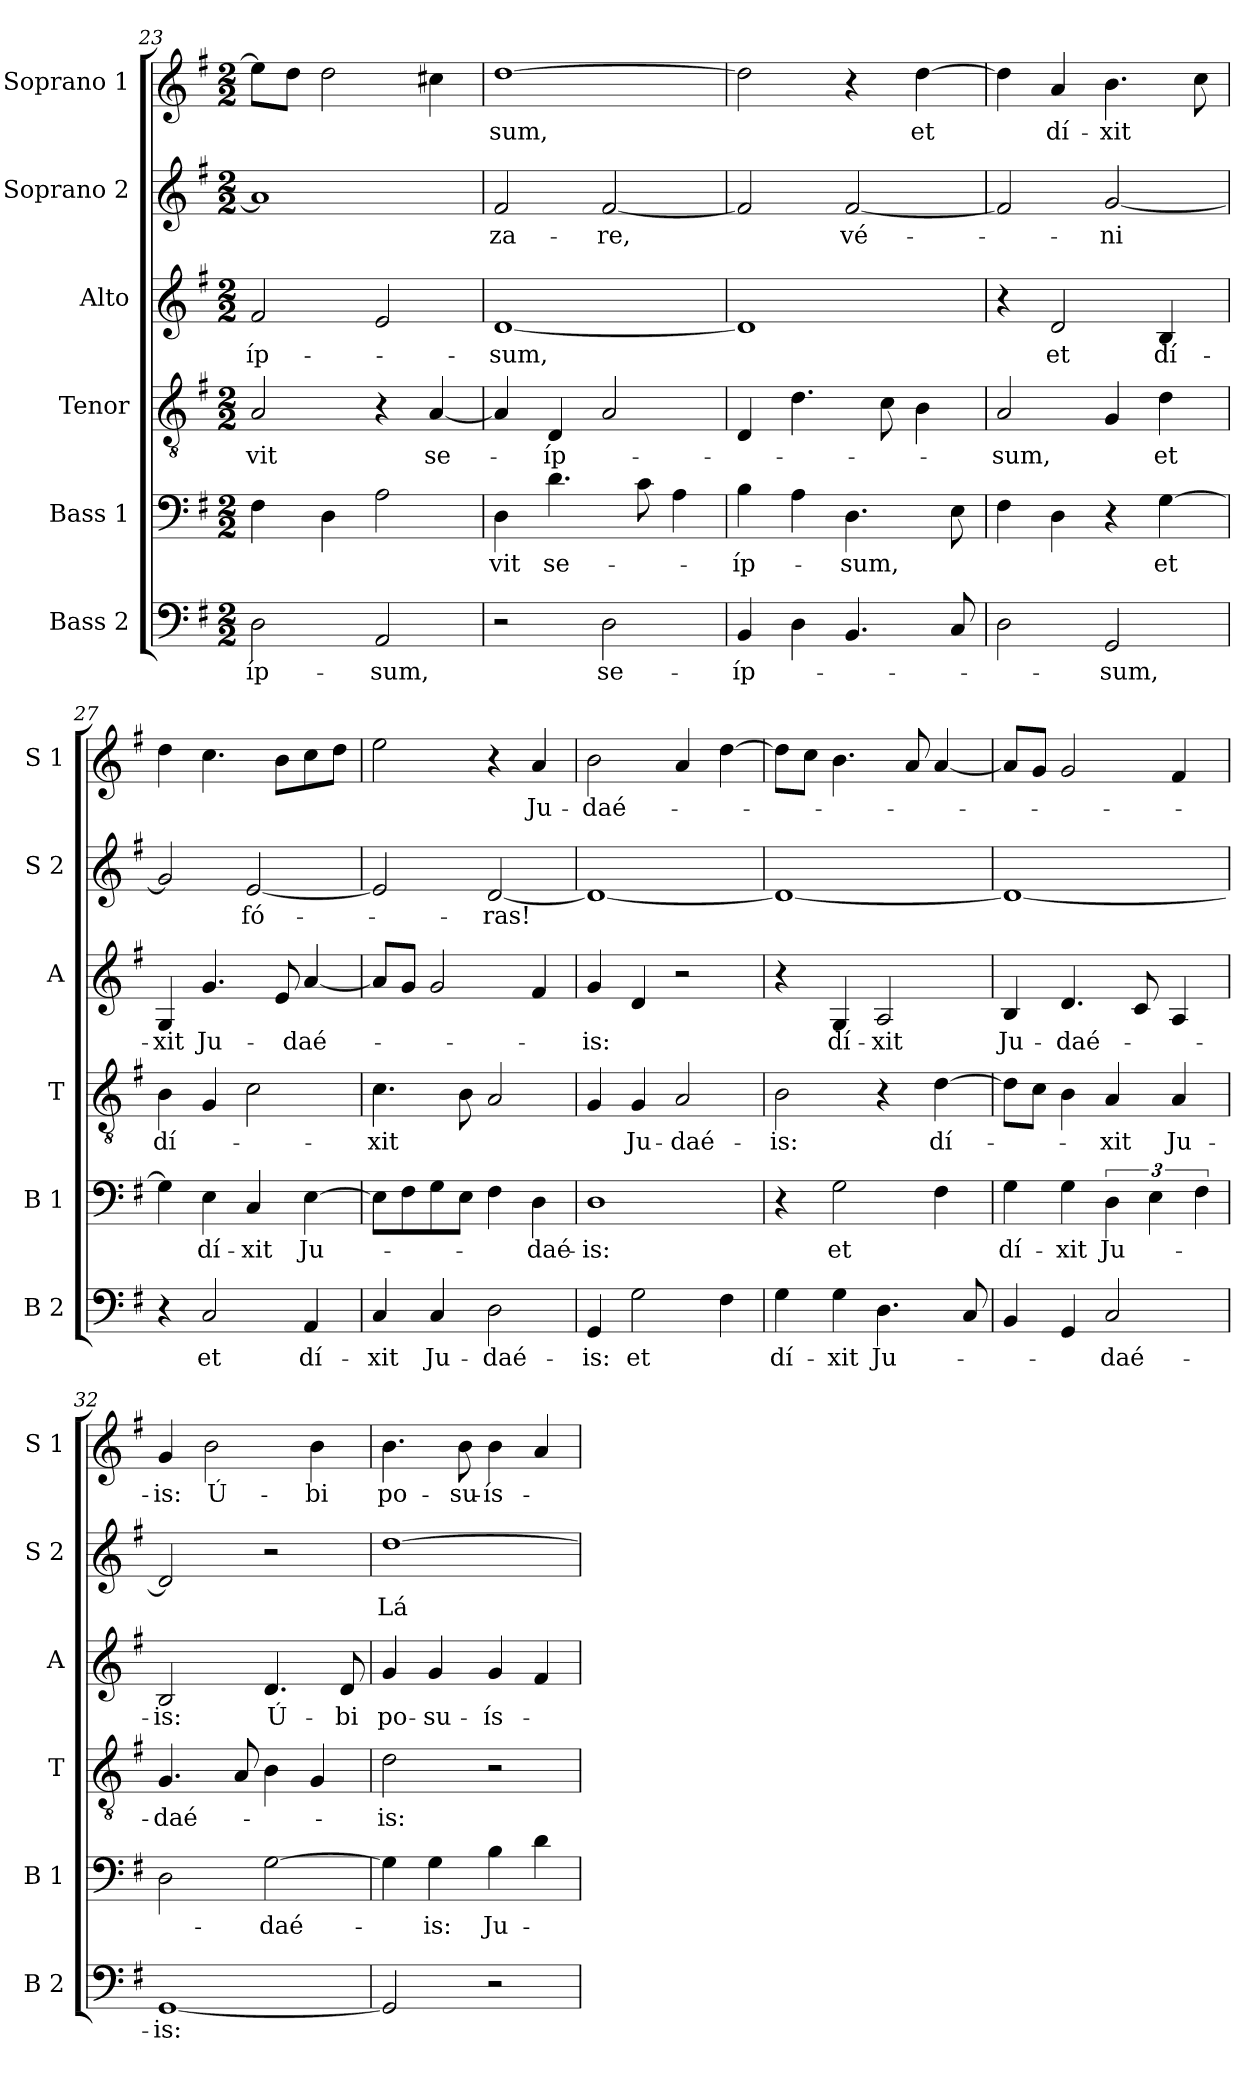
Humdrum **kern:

**kern	**text	**kern	**text	**kern	**text	**kern	**text	**kern	**text	**kern	**text
*part6	*part6	*part5	*part5	*part4	*part4	*part3	*part3	*part2	*part2	*part1	*part1
*staff6	*staff6	*staff5	*staff5	*staff4	*staff4	*staff3	*staff3	*staff2	*staff2	*staff1	*staff1
*I"Bass 2	*	*I"Bass 1	*	*I"Tenor	*	*I"Alto	*	*I"Soprano 2	*	*I"Soprano 1	*
*I'B 2	*	*I'B 1	*	*I'T	*	*I'A	*	*I'S 2	*	*I'S 1	*
*clefF4	*	*clefF4	*	*clefGv2	*	*clefG2	*	*clefG2	*	*clefG2	*
*k[f#]	*	*k[f#]	*	*k[f#]	*	*k[f#]	*	*k[f#]	*	*k[f#]	*
*G:	*	*G:	*	*G:	*	*G:	*	*G:	*	*G:	*
*M2/2	*	*M2/2	*	*M2/2	*	*M2/2	*	*M2/2	*	*M2/2	*
=23	=23	=23	=23	=23	=23	=23	=23	=23	=23	=23	=23
2D\	-íp-	4F#\	.	2A/	-vit	2f#/	-íp-	1a]	.	8ee\L]	.
.	.	.	.	.	.	.	.	.	.	8dd\J	.
.	.	4D\	.	.	.	.	.	.	.	2dd\	.
2AA/	-sum,	2A\	.	4r	.	2e/	.	.	.	.	.
.	.	.	.	[4A/	se-	.	.	.	.	4cc#X\	.
=24	=24	=24	=24	=24	=24	=24	=24	=24	=24	=24	=24
2r	.	4D\	-vit	4A/]	.	[1d	-sum,	2f#/	-za-	[1dd	-sum,
.	.	4.d\	se-	4D/	-íp-	.	.	.	.	.	.
2D\	se-	.	.	2A/	.	.	.	[2f#/	-re,	.	.
.	.	8c\	.	.	.	.	.	.	.	.	.
.	.	4A\	.	.	.	.	.	.	.	.	.
!!LO:PB:g=z
=25	=25	=25	=25	=25	=25	=25	=25	=25	=25	=25	=25
4BB/	-íp-	4B\	-íp-	4D/	.	1d]	.	2f#/]	.	2dd\]	.
4D\	.	4A\	.	4.d\	.	.	.	.	.	.	.
4.BB/	.	4.D\	-sum,	.	.	.	.	[2f#/	vé-	4r	.
.	.	.	.	8c\	.	.	.	.	.	.	.
.	.	.	.	4B\	.	.	.	.	.	[4dd\	et
8C/	.	8E\	.	.	.	.	.	.	.	.	.
=26	=26	=26	=26	=26	=26	=26	=26	=26	=26	=26	=26
2D\	.	4F#\	.	2A/	-sum,	4r	.	2f#/]	.	4dd\]	.
.	.	4D\	.	.	.	2d/	et	.	.	4a/	dí-
2GG/	-sum,	4r	.	4G/	.	.	.	[2g/	-ni	4.b\	-xit
.	.	[4G\	et	4d\	et	4B/	dí-	.	.	.	.
.	.	.	.	.	.	.	.	.	.	8cc\	.
=27	=27	=27	=27	=27	=27	=27	=27	=27	=27	=27	=27
4r	.	4G\]	.	4B\	dí-	4G/	-xit	2g/]	.	4dd\	.
2C/	et	4E\	dí-	4G/	.	4.g/	Ju-	.	.	4.cc\	.
.	.	4C/	-xit	2c\	.	.	.	[2e/	fó-	.	.
.	.	.	.	.	.	8e/	.	.	.	8b\L	.
4AA/	dí-	[4E\	Ju-	.	.	[4a/	-daé-	.	.	8cc\	.
.	.	.	.	.	.	.	.	.	.	8dd\J	.
=28	=28	=28	=28	=28	=28	=28	=28	=28	=28	=28	=28
4C/	-xit	8E\L]	.	4.c\	-xit	8a/L]	.	2e/]	.	2ee\	.
.	.	8F#\	.	.	.	8g/J	.	.	.	.	.
4C/	Ju-	8G\	.	.	.	2g/	.	.	.	.	.
.	.	8E\J	.	8B\	.	.	.	.	.	.	.
2D\	-daé-	4F#\	.	2A/	.	.	.	[2d/	-ras!	4r	.
.	.	4D\	-daé-	.	.	4f#/	.	.	.	4a/	Ju-
=29	=29	=29	=29	=29	=29	=29	=29	=29	=29	=29	=29
4GG/	-is:	1D	-is:	4G/	.	4g/	-is:	1d_	.	2b\	-daé-
2G\	et	.	.	4G/	Ju-	4d/	.	.	.	.	.
.	.	.	.	2A/	-daé-	2r	.	.	.	4a/	.
4F#\	.	.	.	.	.	.	.	.	.	[4dd\	.
=30	=30	=30	=30	=30	=30	=30	=30	=30	=30	=30	=30
4G\	dí-	4r	.	2B\	-is:	4r	.	1d_	.	8dd\L]	.
.	.	.	.	.	.	.	.	.	.	8cc\J	.
4G\	-xit	2G\	et	.	.	4G/	dí-	.	.	4.b\	.
4.D\	Ju-	.	.	4r	.	2A/	-xit	.	.	.	.
.	.	.	.	.	.	.	.	.	.	8a/	.
.	.	4F#\	.	[4d\	dí-	.	.	.	.	[4a/	.
8C/	.	.	.	.	.	.	.	.	.	.	.
!!LO:LB:g=z
=31	=31	=31	=31	=31	=31	=31	=31	=31	=31	=31	=31
4BB/	.	4G\	dí-	8d\L]	.	4B/	Ju-	1d_	.	8a/L]	.
.	.	.	.	8c\J	.	.	.	.	.	8g/J	.
4GG/	.	4G\	-xit	4B\	.	4.d/	-daé-	.	.	2g/	.
2C/	-daé-	6D\	Ju-	4A/	-xit	.	.	.	.	.	.
.	.	.	.	.	.	8c/	.	.	.	.	.
.	.	6E\	.	.	.	.	.	.	.	.	.
.	.	.	.	4A/	Ju-	4A/	.	.	.	4f#/	.
.	.	6F#\	.	.	.	.	.	.	.	.	.
=32	=32	=32	=32	=32	=32	=32	=32	=32	=32	=32	=32
[1GG	-is:	2D\	.	4.G/	-daé-	2B/	-is:	2d/]	.	4g/	-is:
.	.	.	.	.	.	.	.	.	.	2b\	Ú-
.	.	.	.	8A/	.	.	.	.	.	.	.
.	.	[2G\	-daé-	4B\	.	4.d/	Ú-	2r	.	.	.
.	.	.	.	4G/	.	.	.	.	.	4b\	-bi
.	.	.	.	.	.	8d/	-bi	.	.	.	.
=33	=33	=33	=33	=33	=33	=33	=33	=33	=33	=33	=33
2GG/]	.	4G\]	.	2d\	-is:	4g/	po-	[1dd	Lá-	4.b\	po-
.	.	4G\	-is:	.	.	4g/	-su-	.	.	.	.
.	.	.	.	.	.	.	.	.	.	8b\	-su-
2r	.	4B\	Ju-	2r	.	4g/	-ís-	.	.	4b\	-ís-
.	.	4d\	.	.	.	4f#/	.	.	.	4a/	.
=	=	=	=	=	=	=	=	=	=	=	=
*-	*-	*-	*-	*-	*-	*-	*-	*-	*-	*-	*-
